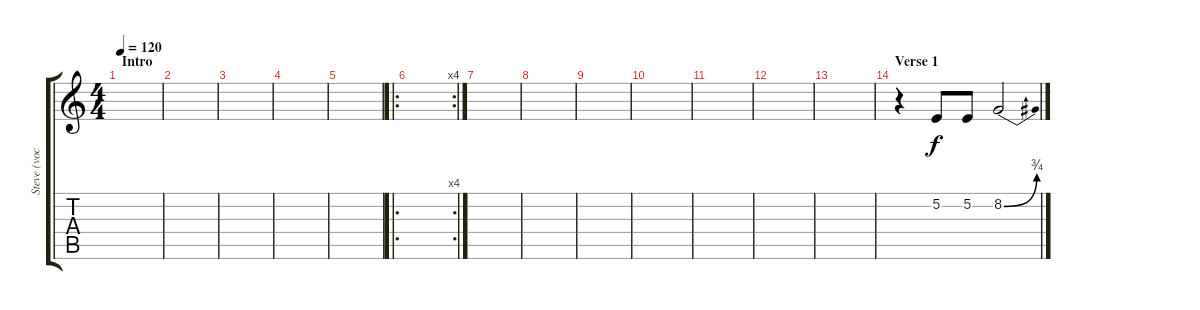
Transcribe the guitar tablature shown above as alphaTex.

\track ("Steve (vocals)" "Steve (voc") {instrument choiraahs}
\staff {score tabs}
\tuning (E4 B3 G3 D3 A2 E2) {hide}
\ts (4 4)
\section ("" "Intro")
\tempo 120
\clef g2
\ks c
|
|
|
|
|
\ro
\rc 4
|
|
|
|
|
|
|
|
\section ("" "Verse 1")
r.4 5.2.8 5.2.8 8.2{be (bend 0 0 60 3)}.2
